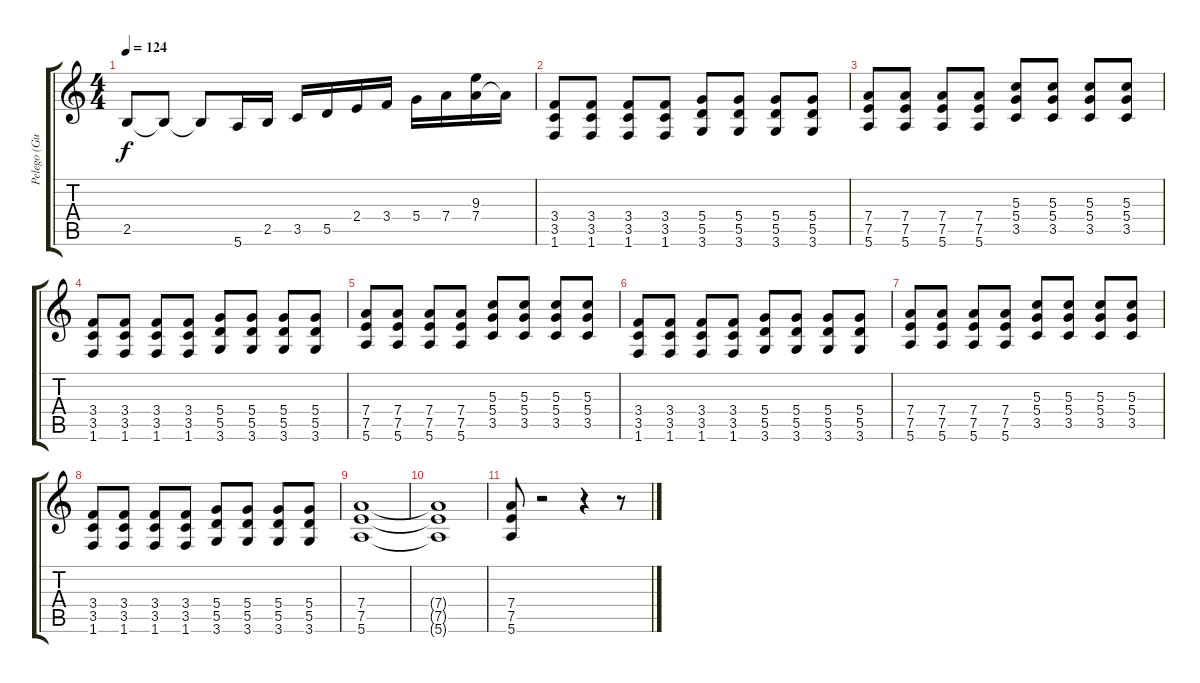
\track ("Pelego (Guitar)" "Pelego (Gu") {instrument distortionguitar}
\staff {score tabs}
\tuning (E4 B3 G3 D3 A2 E2) {hide}
\ts (4 4)
\tempo 124
\clef g2
\ks c
2.5{t}.8{dy f} 2.5{t}.8 2.5{t}.8 5.6.16 2.5.16 3.5.16 5.5.16 2.4.16 3.4.16 5.4.16 7.4.16 (9.3 7.4).16 7.4{t}.16 |
(3.4 3.5 1.6).8 (3.4 3.5 1.6).8 (3.4 3.5 1.6).8 (3.4 3.5 1.6).8 (5.4 5.5 3.6).8 (5.4 5.5 3.6).8 (5.4 5.5 3.6).8 (5.4 5.5 3.6).8 |
(7.4 7.5 5.6).8 (7.4 7.5 5.6).8 (7.4 7.5 5.6).8 (7.4 7.5 5.6).8 (5.3 5.4 3.5).8 (5.3 5.4 3.5).8 (5.3 5.4 3.5).8 (5.3 5.4 3.5).8 |
(3.4 3.5 1.6).8 (3.4 3.5 1.6).8 (3.4 3.5 1.6).8 (3.4 3.5 1.6).8 (5.4 5.5 3.6).8 (5.4 5.5 3.6).8 (5.4 5.5 3.6).8 (5.4 5.5 3.6).8 |
(7.4 7.5 5.6).8 (7.4 7.5 5.6).8 (7.4 7.5 5.6).8 (7.4 7.5 5.6).8 (5.3 5.4 3.5).8 (5.3 5.4 3.5).8 (5.3 5.4 3.5).8 (5.3 5.4 3.5).8 |
(3.4 3.5 1.6).8 (3.4 3.5 1.6).8 (3.4 3.5 1.6).8 (3.4 3.5 1.6).8 (5.4 5.5 3.6).8 (5.4 5.5 3.6).8 (5.4 5.5 3.6).8 (5.4 5.5 3.6).8 |
(7.4 7.5 5.6).8 (7.4 7.5 5.6).8 (7.4 7.5 5.6).8 (7.4 7.5 5.6).8 (5.3 5.4 3.5).8 (5.3 5.4 3.5).8 (5.3 5.4 3.5).8 (5.3 5.4 3.5).8 |
(3.4 3.5 1.6).8 (3.4 3.5 1.6).8 (3.4 3.5 1.6).8 (3.4 3.5 1.6).8 (5.4 5.5 3.6).8 (5.4 5.5 3.6).8 (5.4 5.5 3.6).8 (5.4 5.5 3.6).8 |
(7.4 7.5 5.6).1 |
(7.4{t} 7.5{t} 5.6{t}).1 |
(7.4 7.5 5.6).8 r.2 r.4 r.8
